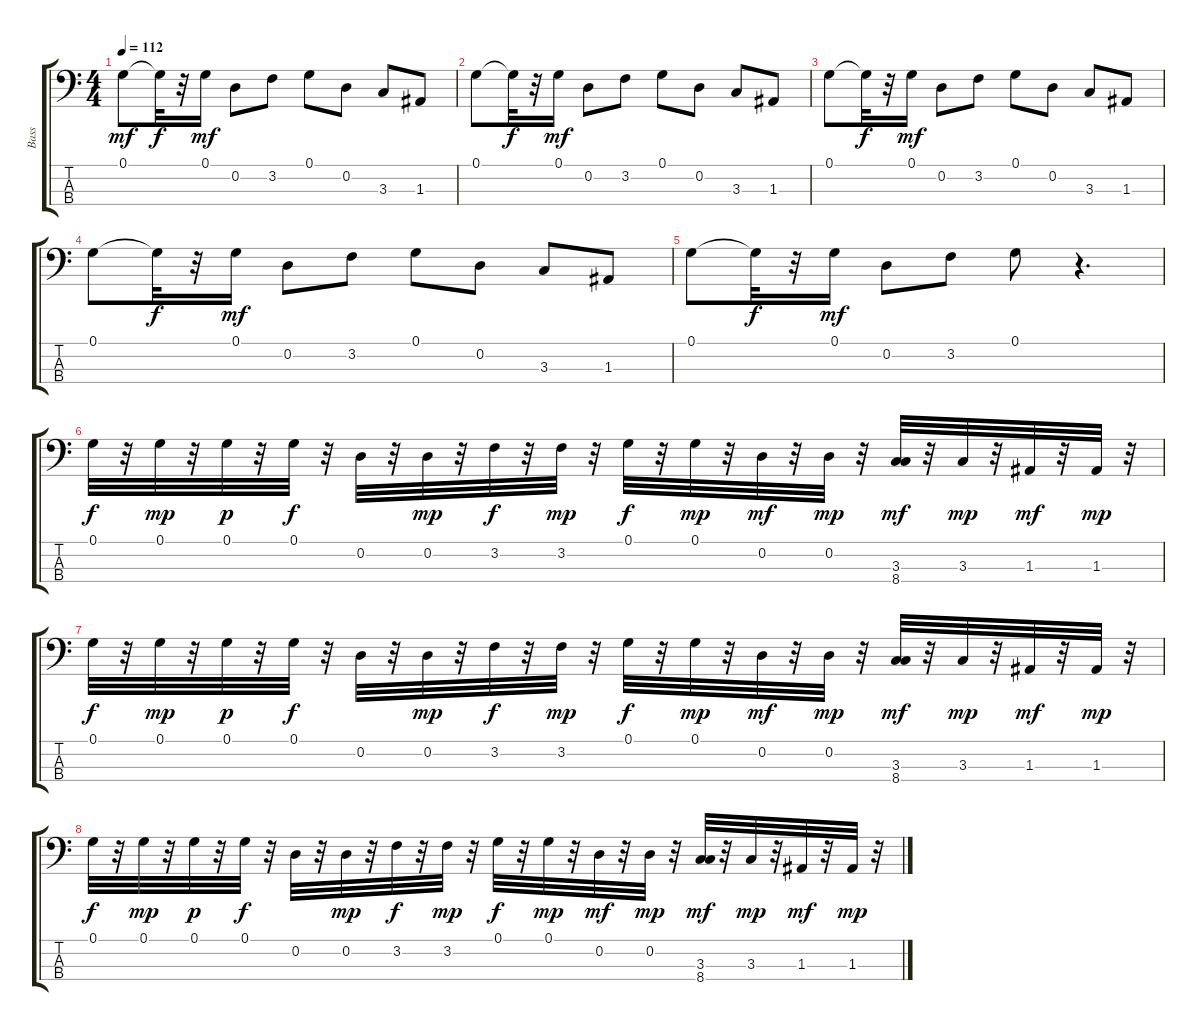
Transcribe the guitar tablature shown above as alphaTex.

\track ("Bass" "Bass") {instrument acousticbass}
\staff {score tabs}
\tuning (G2 D2 A1 E1) {hide}
\ts (4 4)
\tempo 112
\clef f4
\ks c
0.1.8{dy mf} 0.1{t}.32{dy f} r.32 0.1.16{dy mf} 0.2.8 3.2.8 0.1.8 0.2.8 3.3.8 1.3.8 |
0.1.8 0.1{t}.32{dy f} r.32 0.1.16{dy mf} 0.2.8 3.2.8 0.1.8 0.2.8 3.3.8 1.3.8 |
0.1.8 0.1{t}.32{dy f} r.32 0.1.16{dy mf} 0.2.8 3.2.8 0.1.8 0.2.8 3.3.8 1.3.8 |
0.1.8 0.1{t}.32{dy f} r.32 0.1.16{dy mf} 0.2.8 3.2.8 0.1.8 0.2.8 3.3.8 1.3.8 |
0.1.8 0.1{t}.32{dy f} r.32 0.1.16{dy mf} 0.2.8 3.2.8 0.1.8 r.4{d} |
0.1.32{dy f} r.32 0.1.32{dy mp} r.32 0.1.32{dy p} r.32 0.1.32{dy f} r.32 0.2.32 r.32 0.2.32{dy mp} r.32 3.2.32{dy f} r.32 3.2.32{dy mp} r.32 0.1.32{dy f} r.32 0.1.32{dy mp} r.32 0.2.32{dy mf} r.32 0.2.32{dy mp} r.32 (3.3 8.4).32{dy mf} r.32 3.3.32{dy mp} r.32 1.3.32{dy mf} r.32 1.3.32{dy mp} r.32 |
0.1.32{dy f} r.32 0.1.32{dy mp} r.32 0.1.32{dy p} r.32 0.1.32{dy f} r.32 0.2.32 r.32 0.2.32{dy mp} r.32 3.2.32{dy f} r.32 3.2.32{dy mp} r.32 0.1.32{dy f} r.32 0.1.32{dy mp} r.32 0.2.32{dy mf} r.32 0.2.32{dy mp} r.32 (3.3 8.4).32{dy mf} r.32 3.3.32{dy mp} r.32 1.3.32{dy mf} r.32 1.3.32{dy mp} r.32 |
0.1.32{dy f} r.32 0.1.32{dy mp} r.32 0.1.32{dy p} r.32 0.1.32{dy f} r.32 0.2.32 r.32 0.2.32{dy mp} r.32 3.2.32{dy f} r.32 3.2.32{dy mp} r.32 0.1.32{dy f} r.32 0.1.32{dy mp} r.32 0.2.32{dy mf} r.32 0.2.32{dy mp} r.32 (3.3 8.4).32{dy mf} r.32 3.3.32{dy mp} r.32 1.3.32{dy mf} r.32 1.3.32{dy mp} r.32
